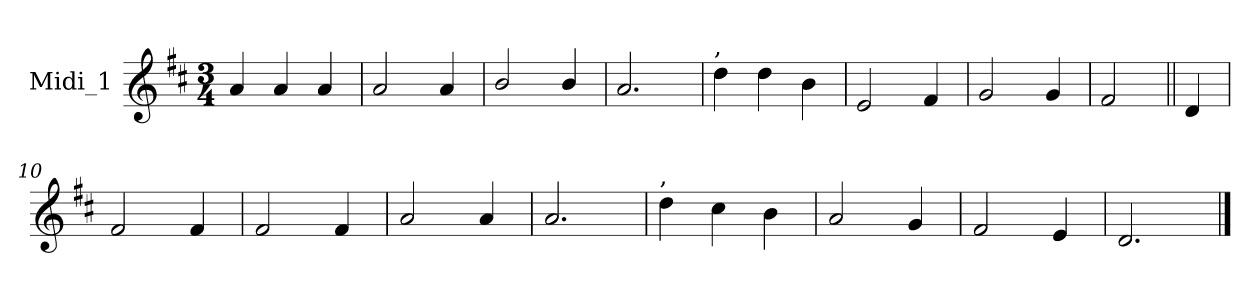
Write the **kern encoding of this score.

**kern
*part1
*staff1
*I"Midi_1
*clefG2
*k[f#c#]
*D:
*M3/4
=1
4a
4a
4a
=2
2a
4a
=3
2b/
4b/
=4
2.a
=5
!LO:TX:a:t=,
4dd
4dd
4b
=6
2e
4f#
=7
2g
4g
=8
2f#
!!LO:LB:g=z
=9||
4d
=10
2f#
4f#
=11
2f#
4f#
=12
2a
4a
=13
2.a
=14
!LO:TX:a:t=,
4dd
4cc#
4b
=15
2a
4g
=16
2f#
4e
=17
2.d
==
*-
